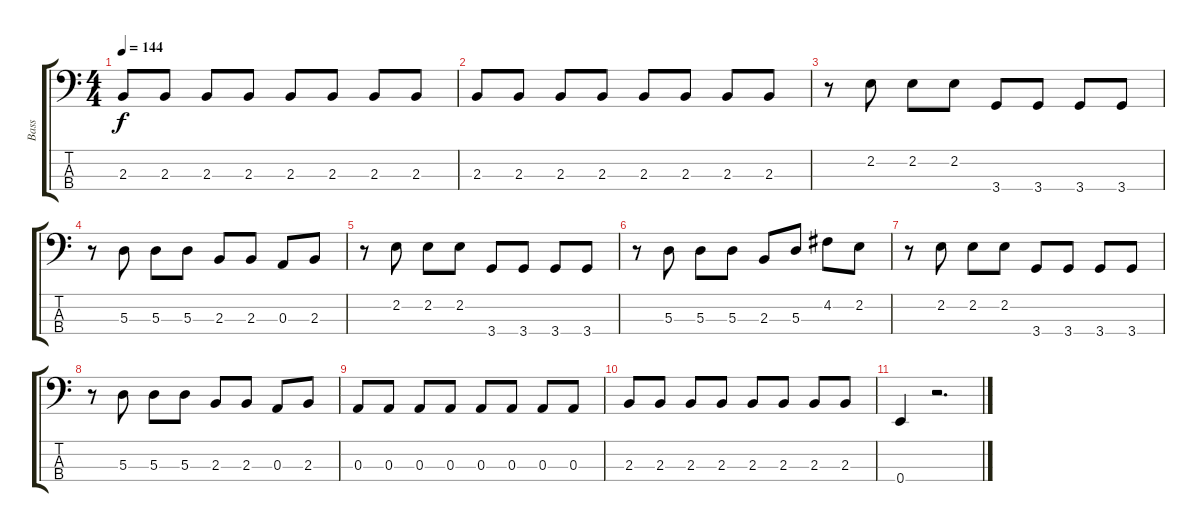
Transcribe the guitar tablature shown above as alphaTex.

\track ("Bass" "Bass") {instrument electricbasspick}
\staff {score tabs}
\tuning (G2 D2 A1 E1) {hide}
\ts (4 4)
\tempo 144
\clef f4
\ks c
2.3.8{dy f} 2.3.8 2.3.8 2.3.8 2.3.8 2.3.8 2.3.8 2.3.8 |
2.3.8 2.3.8 2.3.8 2.3.8 2.3.8 2.3.8 2.3.8 2.3.8 |
r.8 2.2.8 2.2.8 2.2.8 3.4.8 3.4.8 3.4.8 3.4.8 |
r.8 5.3.8 5.3.8 5.3.8 2.3.8 2.3.8 0.3.8 2.3.8 |
r.8 2.2.8 2.2.8 2.2.8 3.4.8 3.4.8 3.4.8 3.4.8 |
r.8 5.3.8 5.3.8 5.3.8 2.3.8 5.3.8 4.2.8 2.2.8 |
r.8 2.2.8 2.2.8 2.2.8 3.4.8 3.4.8 3.4.8 3.4.8 |
r.8 5.3.8 5.3.8 5.3.8 2.3.8 2.3.8 0.3.8 2.3.8 |
0.3.8 0.3.8 0.3.8 0.3.8 0.3.8 0.3.8 0.3.8 0.3.8 |
2.3.8 2.3.8 2.3.8 2.3.8 2.3.8 2.3.8 2.3.8 2.3.8 |
0.4.4 r.2{d}
